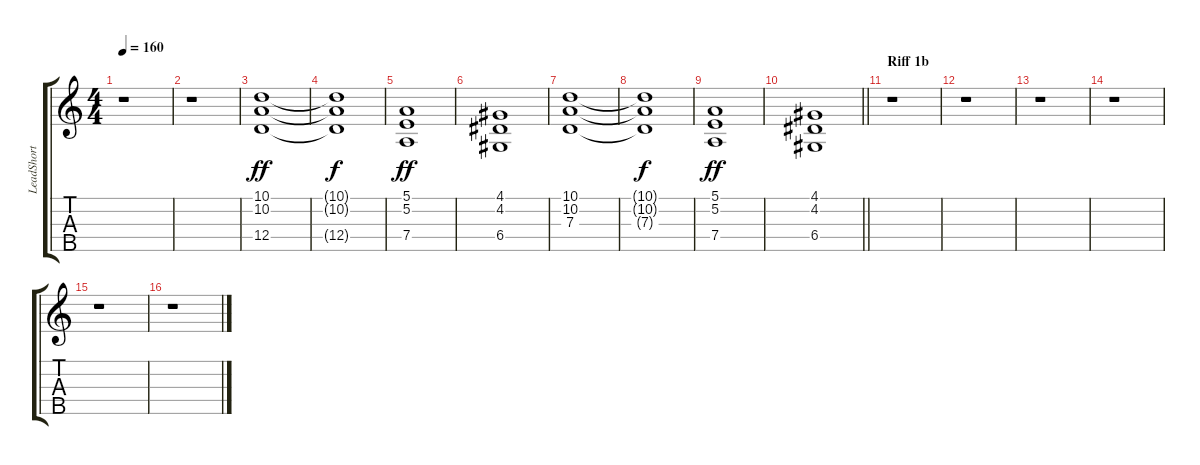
\track ("LeadShort" "LeadShort") {instrument lead5charang}
\staff {score tabs}
\tuning (E4 B3 G3 D3 A2) {hide}
\ts (4 4)
\tempo 160
\clef g2
\ks c
r.1{dy ff} |
r.1 |
(10.1 10.2 12.4).1 |
(10.1{t} 10.2{t} 12.4{t}).1{dy f} |
(5.1 5.2 7.4).1{dy ff} |
(4.1 4.2 6.4).1 |
(10.1 10.2 7.3).1 |
(10.1{t} 10.2{t} 7.3{t}).1{dy f} |
(5.1 5.2 7.4).1{dy ff} |
\barLineRight lightlight
(4.1 4.2 6.4).1 |
\section ("" "Riff 1b")
r.1 |
r.1 |
r.1 |
r.1 |
r.1 |
r.1
